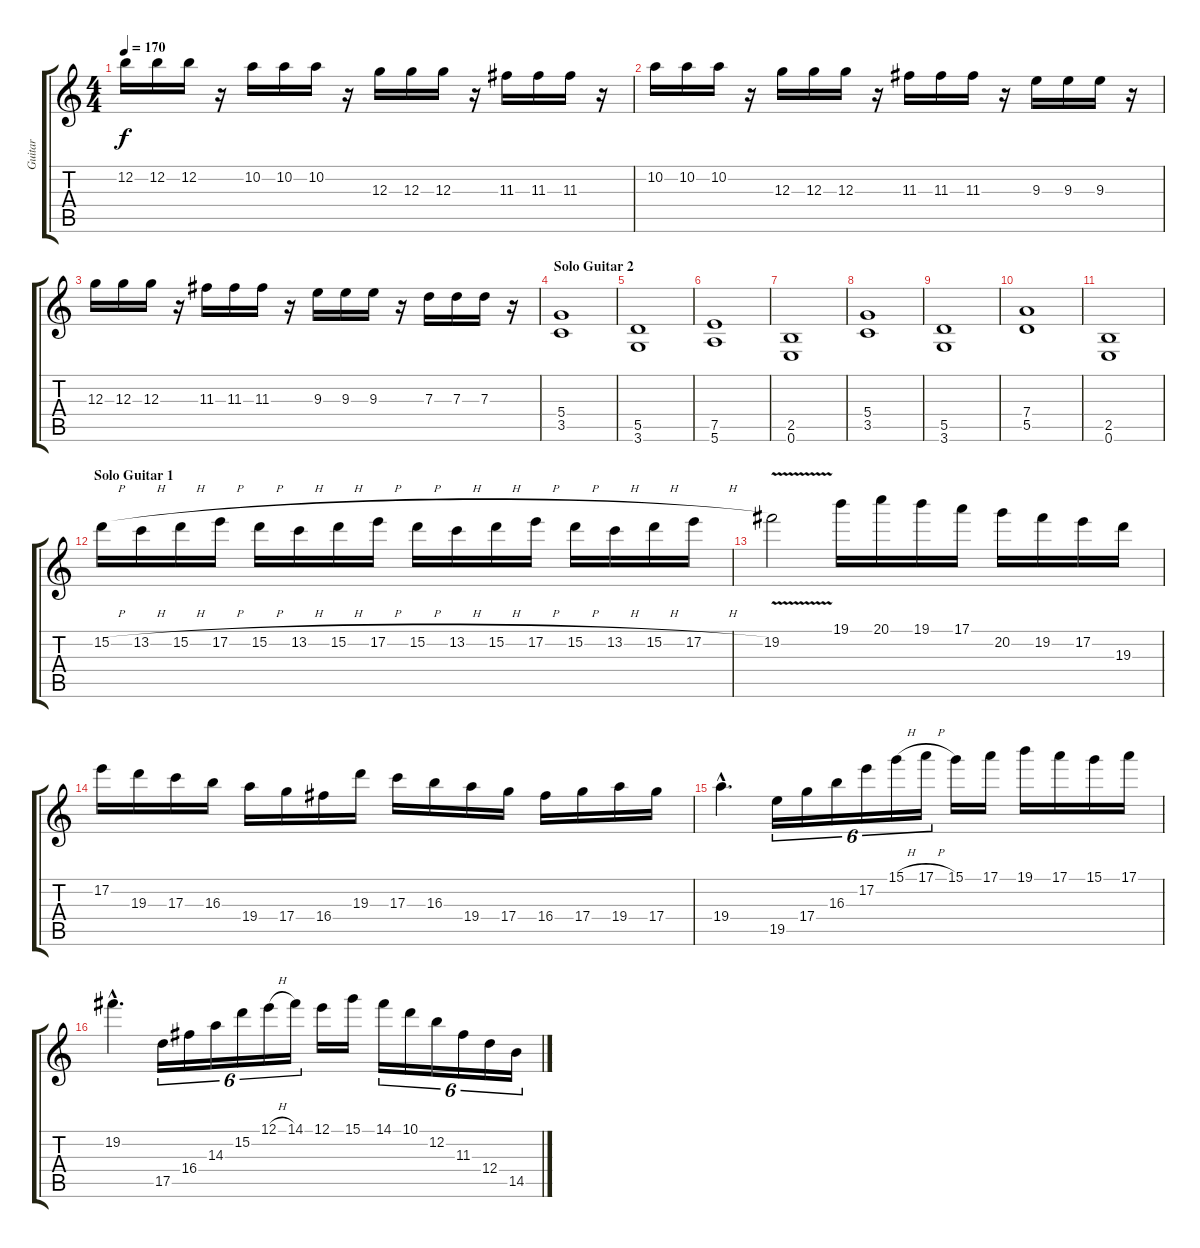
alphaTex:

\track ("Guitar" "Guitar") {instrument overdrivenguitar}
\staff {score tabs}
\tuning (E4 B3 G3 D3 A2 E2) {hide}
\ts (4 4)
\tempo 170
\clef g2
\ks c
12.2.16{dy f} 12.2.16 12.2.16 r.16 10.2.16 10.2.16 10.2.16 r.16 12.3.16 12.3.16 12.3.16 r.16 11.3.16 11.3.16 11.3.16 r.16 |
10.2.16 10.2.16 10.2.16 r.16 12.3.16 12.3.16 12.3.16 r.16 11.3.16 11.3.16 11.3.16 r.16 9.3.16 9.3.16 9.3.16 r.16 |
12.3.16 12.3.16 12.3.16 r.16 11.3.16 11.3.16 11.3.16 r.16 9.3.16 9.3.16 9.3.16 r.16 7.3.16 7.3.16 7.3.16 r.16 |
\section ("" "Solo Guitar 2")
(5.4 3.5).1 |
(5.5 3.6).1 |
(7.5 5.6).1 |
(2.5 0.6).1 |
(5.4 3.5).1 |
(5.5 3.6).1 |
(7.4 5.5).1 |
(2.5 0.6).1 |
\section ("" "Solo Guitar 1")
15.2{h}.16 13.2{h}.16 15.2{h}.16 17.2{h}.16 15.2{h}.16 13.2{h}.16 15.2{h}.16 17.2{h}.16 15.2{h}.16 13.2{h}.16 15.2{h}.16 17.2{h}.16 15.2{h}.16 13.2{h}.16 15.2{h}.16 17.2{h}.16 |
19.2{v}.2 19.1.16 20.1.16 19.1.16 17.1.16 20.2.16 19.2.16 17.2.16 19.3.16 |
17.2.16 19.3.16 17.3.16 16.3.16 19.4.16 17.4.16 16.4.16 19.3.16 17.3.16 16.3.16 19.4.16 17.4.16 16.4.16 17.4.16 19.4.16 17.4.16 |
19.4{hac}.4{d} 19.5.16{tu (6 4)} 17.4.16{tu (6 4)} 16.3.16{tu (6 4)} 17.2.16{tu (6 4)} 15.1{h}.16{tu (6 4)} 17.1{h}.16{tu (6 4)} 15.1.16 17.1.16 19.1.16 17.1.16 15.1.16 17.1.16 |
19.2{hac}.4{d} 17.5.16{tu (6 4)} 16.4.16{tu (6 4)} 14.3.16{tu (6 4)} 15.2.16{tu (6 4)} 12.1{h}.16{tu (6 4)} 14.1.16{tu (6 4)} 12.1.16 15.1.16 14.1.16{tu (6 4)} 10.1.16{tu (6 4)} 12.2.16{tu (6 4)} 11.3.16{tu (6 4)} 12.4.16{tu (6 4)} 14.5.16{tu (6 4)}
